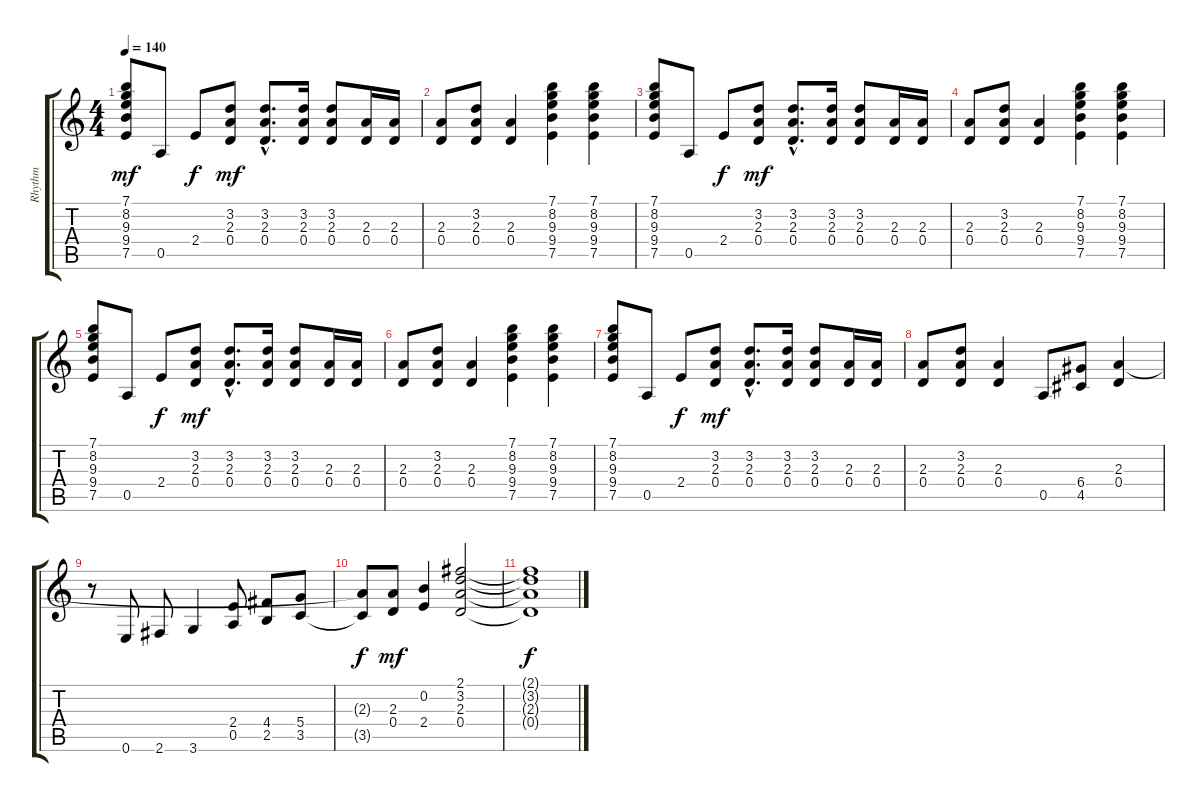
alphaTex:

\track ("Rhythm" "Rhythm") {instrument overdrivenguitar}
\staff {score tabs}
\tuning (E4 B3 G3 D3 A2 E2) {hide}
\ts (4 4)
\tempo 140
\clef g2
\ks c
(7.1 8.2 9.3 9.4 7.5).8{dy mf} 0.5.8 2.4.8{dy f} (3.2 2.3 0.4).8{dy mf} (3.2{hac} 2.3{hac} 0.4{hac}).8{d} (3.2 2.3 0.4).16 (3.2 2.3 0.4).8 (2.3 0.4).16 (2.3 0.4).16 |
(2.3 0.4).8 (3.2 2.3 0.4).8 (2.3 0.4).4 (7.1 8.2 9.3 9.4 7.5).4 (7.1 8.2 9.3 9.4 7.5).4 |
(7.1 8.2 9.3 9.4 7.5).8 0.5.8 2.4.8{dy f} (3.2 2.3 0.4).8{dy mf} (3.2{hac} 2.3{hac} 0.4{hac}).8{d} (3.2 2.3 0.4).16 (3.2 2.3 0.4).8 (2.3 0.4).16 (2.3 0.4).16 |
(2.3 0.4).8 (3.2 2.3 0.4).8 (2.3 0.4).4 (7.1 8.2 9.3 9.4 7.5).4 (7.1 8.2 9.3 9.4 7.5).4 |
(7.1 8.2 9.3 9.4 7.5).8 0.5.8 2.4.8{dy f} (3.2 2.3 0.4).8{dy mf} (3.2{hac} 2.3{hac} 0.4{hac}).8{d} (3.2 2.3 0.4).16 (3.2 2.3 0.4).8 (2.3 0.4).16 (2.3 0.4).16 |
(2.3 0.4).8 (3.2 2.3 0.4).8 (2.3 0.4).4 (7.1 8.2 9.3 9.4 7.5).4 (7.1 8.2 9.3 9.4 7.5).4 |
(7.1 8.2 9.3 9.4 7.5).8 0.5.8 2.4.8{dy f} (3.2 2.3 0.4).8{dy mf} (3.2{hac} 2.3{hac} 0.4{hac}).8{d} (3.2 2.3 0.4).16 (3.2 2.3 0.4).8 (2.3 0.4).16 (2.3 0.4).16 |
(2.3 0.4).8 (3.2 2.3 0.4).8 (2.3 0.4).4 0.5.8 (6.4 4.5).8 (2.3 0.4).4 |
r.8 0.6.8 2.6.8 3.6.4 (2.4 0.5).8 (4.4 2.5).8 (5.4 3.5).8 |
(2.3{t} 3.5{t}).8{dy f} (2.3 0.4).8{dy mf} (0.2 2.4).4 (2.1 3.2 2.3 0.4).2 |
(2.1{t} 3.2{t} 2.3{t} 0.4{t}).1{dy f}
